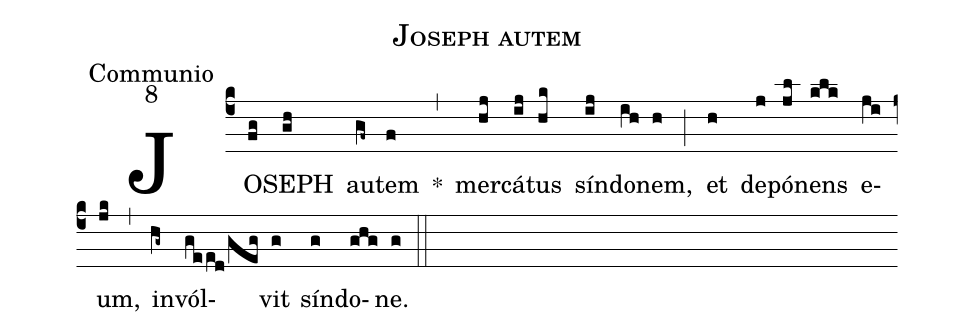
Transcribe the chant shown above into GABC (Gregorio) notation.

name:Joseph autem;
office-part:Communio;
mode:8;
%%
(c4) JO(fg)SEPH(gh) au(gf~)tem(f) *(,) mer(hj)cá(ij)tus(hk) sín(ij)do(ih)nem,(h) (;) et(h) de(j)pó(jl)nens(klk) e(ji)um,(jk) (,) in(hg~)vól(geed/geg)vit(g) sín(g)do(ghg)ne.(g) (::)
